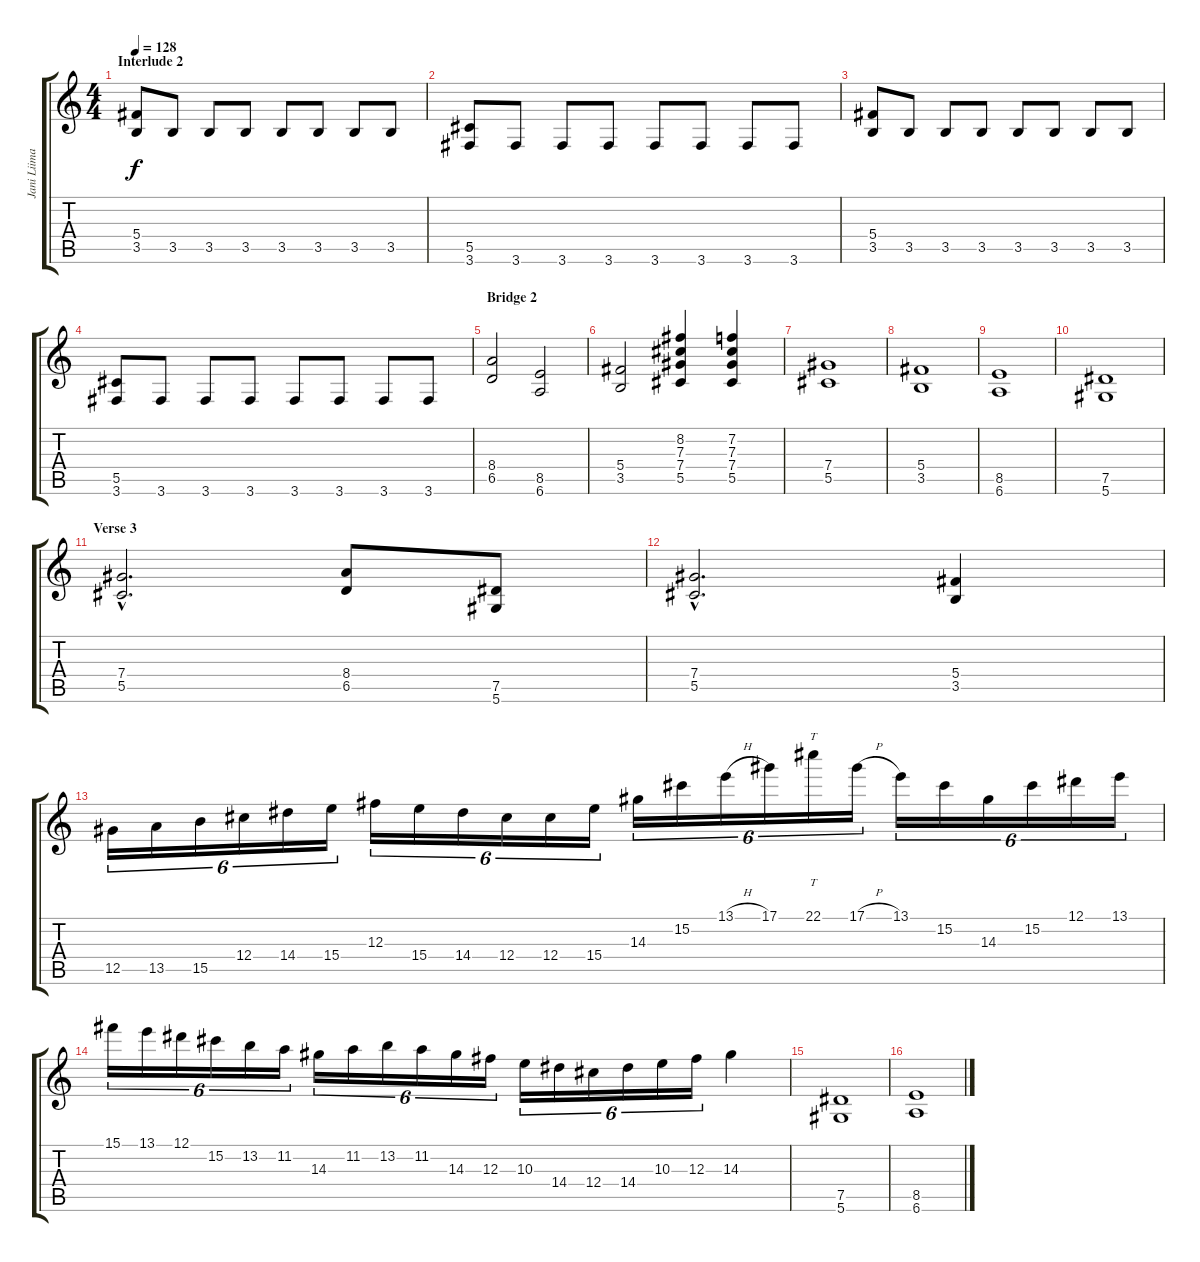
\track ("Jani Liimatainen" "Jani Liima") {instrument distortionguitar}
\staff {score tabs}
\tuning (Eb4 Bb3 Gb3 Db3 Ab2 Eb2) {hide}
\ts (4 4)
\section ("" "Interlude 2")
\tempo 128
\clef g2
\ks c
(5.4 3.5).8{dy f} 3.5.8 3.5.8 3.5.8 3.5.8 3.5.8 3.5.8 3.5.8 |
(5.5 3.6).8 3.6.8 3.6.8 3.6.8 3.6.8 3.6.8 3.6.8 3.6.8 |
(5.4 3.5).8 3.5.8 3.5.8 3.5.8 3.5.8 3.5.8 3.5.8 3.5.8 |
(5.5 3.6).8 3.6.8 3.6.8 3.6.8 3.6.8 3.6.8 3.6.8 3.6.8 |
\section ("" "Bridge 2")
(8.4 6.5).2 (8.5 6.6).2 |
(5.4 3.5).2 (8.2 7.3 7.4 5.5).4 (7.2 7.3 7.4 5.5).4 |
(7.4 5.5).1 |
(5.4 3.5).1 |
(8.5 6.6).1 |
(7.5 5.6).1 |
\section ("" "Verse 3")
(7.4{hac} 5.5{hac}).2{d} (8.4 6.5).8 (7.5 5.6).8 |
(7.4{hac} 5.5{hac}).2{d} (5.4 3.5).4 |
12.5.16{tu (6 4)} 13.5.16{tu (6 4)} 15.5.16{tu (6 4)} 12.4.16{tu (6 4)} 14.4.16{tu (6 4)} 15.4.16{tu (6 4)} 12.3.16{tu (6 4)} 15.4.16{tu (6 4)} 14.4.16{tu (6 4)} 12.4.16{tu (6 4)} 12.4.16{tu (6 4)} 15.4.16{tu (6 4)} 14.3.16{tu (6 4)} 15.2.16{tu (6 4)} 13.1{h}.16{tu (6 4)} 17.1.16{tu (6 4)} 22.1.16{tt tu (6 4)} 17.1{h}.16{tu (6 4)} 13.1.16{tu (6 4)} 15.2.16{tu (6 4)} 14.3.16{tu (6 4)} 15.2.16{tu (6 4)} 12.1.16{tu (6 4)} 13.1.16{tu (6 4)} |
15.1.16{tu (6 4)} 13.1.16{tu (6 4)} 12.1.16{tu (6 4)} 15.2.16{tu (6 4)} 13.2.16{tu (6 4)} 11.2.16{tu (6 4)} 14.3.16{tu (6 4)} 11.2.16{tu (6 4)} 13.2.16{tu (6 4)} 11.2.16{tu (6 4)} 14.3.16{tu (6 4)} 12.3.16{tu (6 4)} 10.3.16{tu (6 4)} 14.4.16{tu (6 4)} 12.4.16{tu (6 4)} 14.4.16{tu (6 4)} 10.3.16{tu (6 4)} 12.3.16{tu (6 4)} 14.3.4 |
(7.5 5.6).1 |
(8.5 6.6).1
